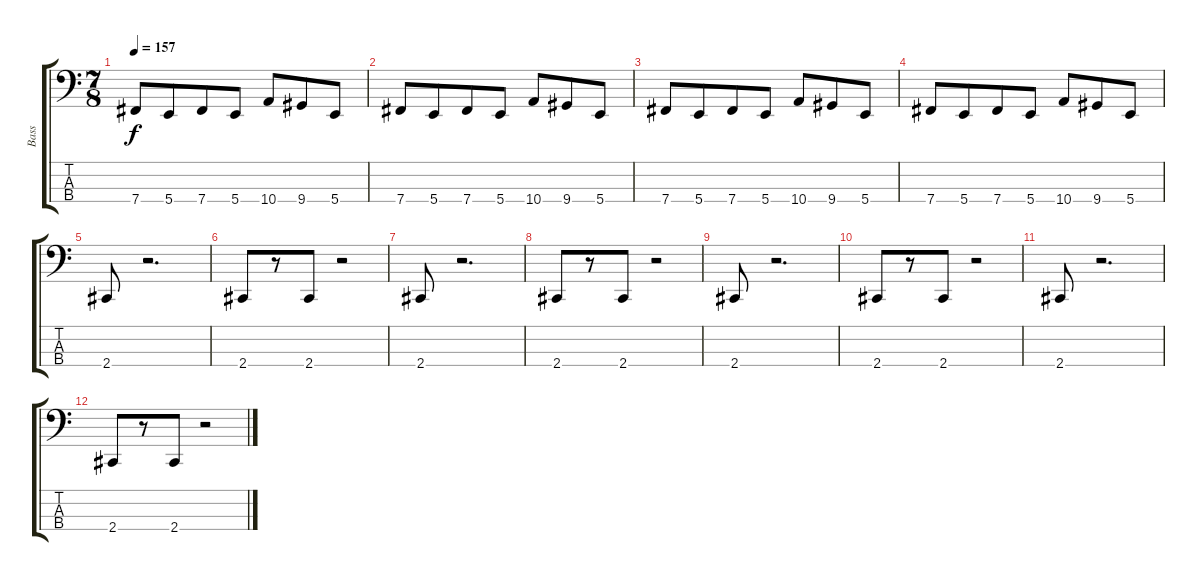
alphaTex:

\track ("Bass" "Bass") {instrument electricbassfinger}
\staff {score tabs}
\tuning (E2 B1 Gb1 B0) {hide}
\ts (7 8)
\tempo 157
\clef f4
\ks c
7.4.8{dy f} 5.4.8 7.4.8 5.4.8 10.4.8 9.4.8 5.4.8 |
7.4.8 5.4.8 7.4.8 5.4.8 10.4.8 9.4.8 5.4.8 |
7.4.8 5.4.8 7.4.8 5.4.8 10.4.8 9.4.8 5.4.8 |
7.4.8 5.4.8 7.4.8 5.4.8 10.4.8 9.4.8 5.4.8 |
2.4.8 r.2{d} |
2.4.8 r.8 2.4.8 r.2 |
2.4.8 r.2{d} |
2.4.8 r.8 2.4.8 r.2 |
2.4.8 r.2{d} |
2.4.8 r.8 2.4.8 r.2 |
2.4.8 r.2{d} |
2.4.8 r.8 2.4.8 r.2
